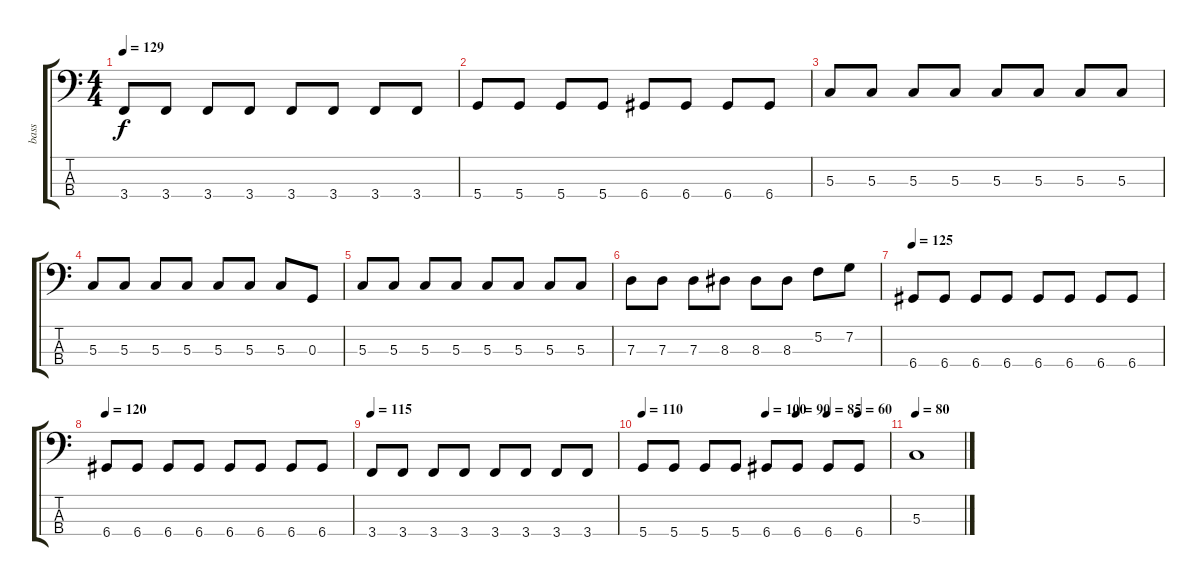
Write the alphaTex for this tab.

\track ("bass" "bass") {instrument slapbass1}
\staff {score tabs}
\tuning (F2 C2 G1 D1) {hide}
\ts (4 4)
\tempo 129
\clef f4
\ks c
3.4.8{dy f} 3.4.8 3.4.8 3.4.8 3.4.8 3.4.8 3.4.8 3.4.8 |
5.4.8 5.4.8 5.4.8 5.4.8 6.4.8 6.4.8 6.4.8 6.4.8 |
5.3.8 5.3.8 5.3.8 5.3.8 5.3.8 5.3.8 5.3.8 5.3.8 |
5.3.8 5.3.8 5.3.8 5.3.8 5.3.8 5.3.8 5.3.8 0.3.8 |
5.3.8 5.3.8 5.3.8 5.3.8 5.3.8 5.3.8 5.3.8 5.3.8 |
7.3.8 7.3.8 7.3.8 8.3.8 8.3.8 8.3.8 5.2.8 7.2.8 |
\tempo 125
6.4.8 6.4.8 6.4.8 6.4.8 6.4.8 6.4.8 6.4.8 6.4.8 |
\tempo 120
6.4.8 6.4.8 6.4.8 6.4.8 6.4.8 6.4.8 6.4.8 6.4.8 |
\tempo 115
3.4.8 3.4.8 3.4.8 3.4.8 3.4.8 3.4.8 3.4.8 3.4.8 |
\tempo 110
\tempo (100 0.5)
\tempo (90 0.625)
\tempo (85 0.75)
\tempo (60 0.875)
5.4.8 5.4.8 5.4.8 5.4.8 6.4.8 6.4.8 6.4.8 6.4.8 |
\tempo 80
5.3.1
